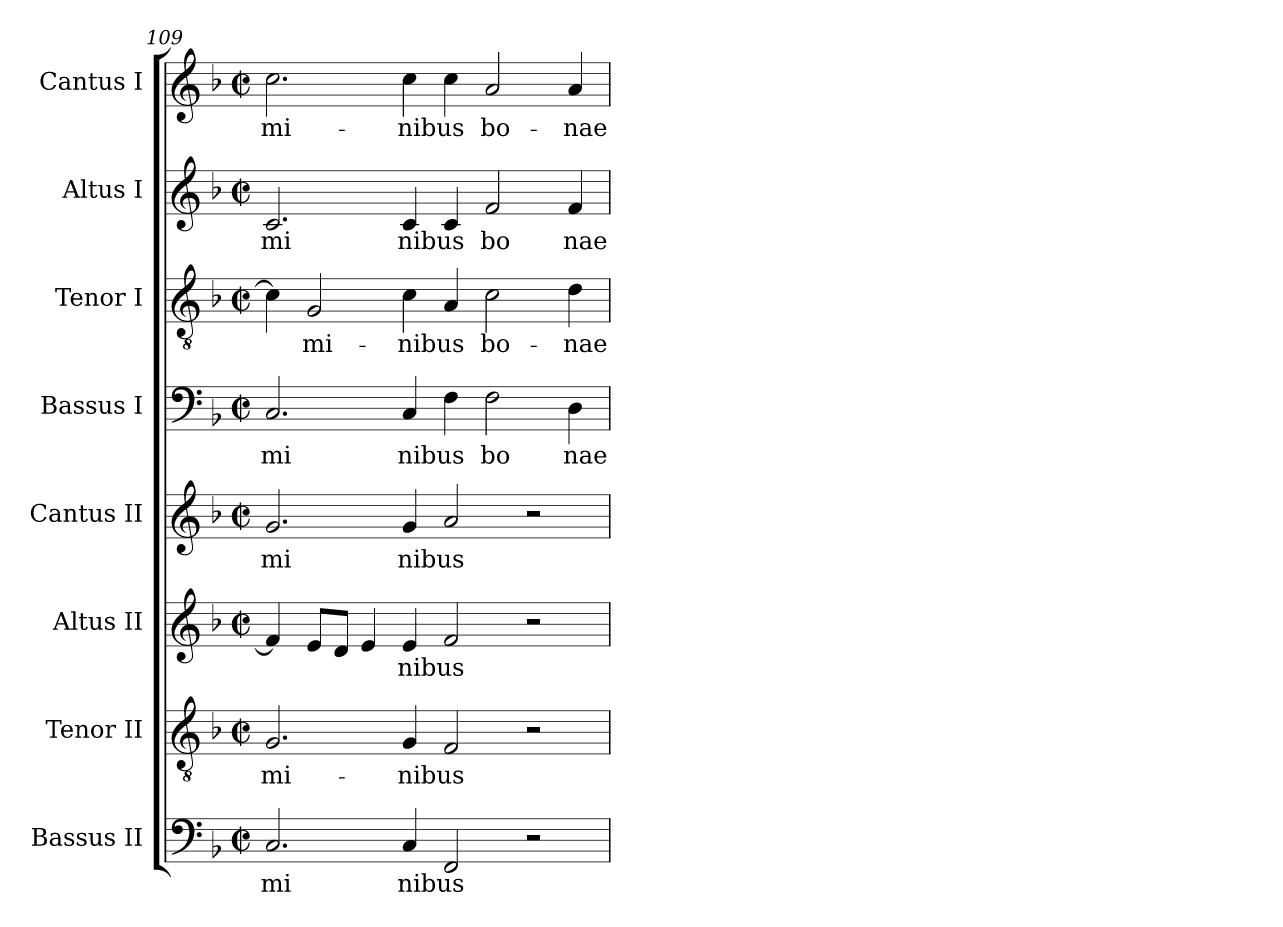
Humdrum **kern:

**kern	**text	**kern	**text	**kern	**text	**kern	**text	**kern	**text	**kern	**text	**kern	**text	**kern	**text
*part8	*part8	*part7	*part7	*part6	*part6	*part5	*part5	*part4	*part4	*part3	*part3	*part2	*part2	*part1	*part1
*staff8	*staff8	*staff7	*staff7	*staff6	*staff6	*staff5	*staff5	*staff4	*staff4	*staff3	*staff3	*staff2	*staff2	*staff1	*staff1
*I"Bassus II	*	*I"Tenor II	*	*I"Altus II	*	*I"Cantus II	*	*I"Bassus I	*	*I"Tenor I	*	*I"Altus I	*	*I"Cantus I	*
*clefF4	*	*clefGv2	*	*clefG2	*	*clefG2	*	*clefF4	*	*clefGv2	*	*clefG2	*	*clefG2	*
*k[b-]	*	*k[b-]	*	*k[b-]	*	*k[b-]	*	*k[b-]	*	*k[b-]	*	*k[b-]	*	*k[b-]	*
*F:	*	*F:	*	*F:	*	*F:	*	*F:	*	*F:	*	*F:	*	*F:	*
*M2/2	*	*M2/2	*	*M2/2	*	*M2/2	*	*M2/2	*	*M2/2	*	*M2/2	*	*M2/2	*
*met(c|)	*	*met(c|)	*	*met(c|)	*	*met(c|)	*	*met(c|)	*	*met(c|)	*	*met(c|)	*	*met(c|)	*
=109	=109	=109	=109	=109	=109	=109	=109	=109	=109	=109	=109	=109	=109	=109	=109
!	!LO:LY:b:cj	!	!LO:LY:b:cj	!	!	!	!LO:LY:b:cj	!	!LO:LY:b:cj	!	!	!	!LO:LY:b:cj	!	!LO:LY:b:cj
2.C/	mi	2.G/	-mi-	4f/]	.	2.g/	mi	2.C/	mi	4c\]	.	2.c/	mi	2.cc\	-mi-
!	!	!	!	!	!	!	!	!	!	!	!LO:LY:b:cj	!	!	!	!
.	.	.	.	8e/L	.	.	.	.	.	2G/	-mi-	.	.	.	.
.	.	.	.	8d/J	.	.	.	.	.	.	.	.	.	.	.
.	.	.	.	4e/	.	.	.	.	.	.	.	.	.	.	.
!	!LO:LY:b	!	!LO:LY:b	!	!LO:LY:b	!	!LO:LY:b	!	!LO:LY:b	!	!LO:LY:b	!	!LO:LY:b	!	!LO:LY:b
4C/	nibus	4G/	-nibus	4e/	nibus	4g/	nibus	4C/	nibus	4c\	-nibus	4c/	nibus	4cc\	-nibus
2FF/	.	2F/	.	2f/	.	2a/	.	4F\	.	4A/	.	4c/	.	4cc\	.
!	!	!	!	!	!	!	!	!	!LO:LY:b:cj	!	!LO:LY:b:cj	!	!LO:LY:b:cj	!	!LO:LY:b:cj
.	.	.	.	.	.	.	.	2F\	bo	2c\	bo-	2f/	bo	2a/	bo-
2r	.	2r	.	2r	.	2r	.	.	.	.	.	.	.	.	.
!	!	!	!	!	!	!	!	!	!LO:LY:b:cj	!	!LO:LY:b:cj	!	!LO:LY:b:cj	!	!LO:LY:b:cj
.	.	.	.	.	.	.	.	4D\	nae	4d\	-nae	4f/	nae	4a/	-nae
=	=	=	=	=	=	=	=	=	=	=	=	=	=	=	=
*-	*-	*-	*-	*-	*-	*-	*-	*-	*-	*-	*-	*-	*-	*-	*-
